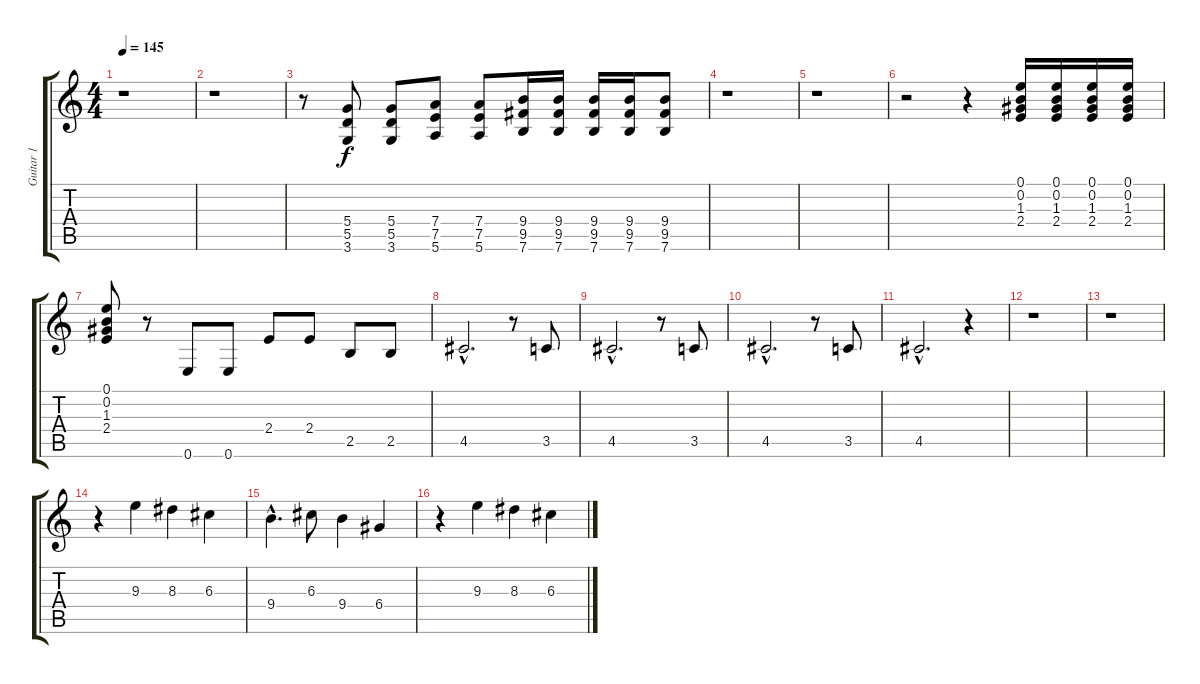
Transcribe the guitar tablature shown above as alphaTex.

\track ("Guitar 1" "Guitar 1") {instrument electricguitarclean}
\staff {score tabs}
\tuning (E4 B3 G3 D3 A2 E2) {hide}
\ts (4 4)
\tempo 145
\clef g2
\ks c
r.1{dy f} |
r.1 |
r.8 (5.4 5.5 3.6).8 (5.4 5.5 3.6).8 (7.4 7.5 5.6).8 (7.4 7.5 5.6).8 (9.4 9.5 7.6).16 (9.4 9.5 7.6).16 (9.4 9.5 7.6).16 (9.4 9.5 7.6).16 (9.4 9.5 7.6).8 |
r.1 |
r.1 |
r.2 r.4 (0.1 0.2 1.3 2.4).16 (0.1 0.2 1.3 2.4).16 (0.1 0.2 1.3 2.4).16 (0.1 0.2 1.3 2.4).16 |
(0.1 0.2 1.3 2.4).8 r.8 0.6.8 0.6.8 2.4.8 2.4.8 2.5.8 2.5.8 |
4.5{hac}.2{d} r.8 3.5.8 |
4.5{hac}.2{d} r.8 3.5.8 |
4.5{hac}.2{d} r.8 3.5.8 |
4.5{hac}.2{d} r.4 |
r.1 |
r.1 |
r.4 9.3.4 8.3.4 6.3.4 |
9.4{hac}.4{d} 6.3.8 9.4.4 6.4.4 |
r.4 9.3.4 8.3.4 6.3.4
